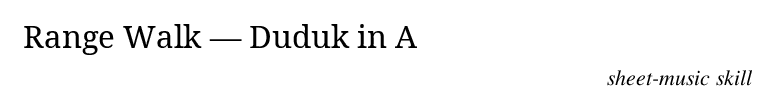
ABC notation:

X:1
T:Range Walk — Duduk in A
C:sheet-music skill
M:4/4
L:1/4
Q:1/4=50
K:Am
A, B, C D | E F G A | A G F E | D C B, A, |]
